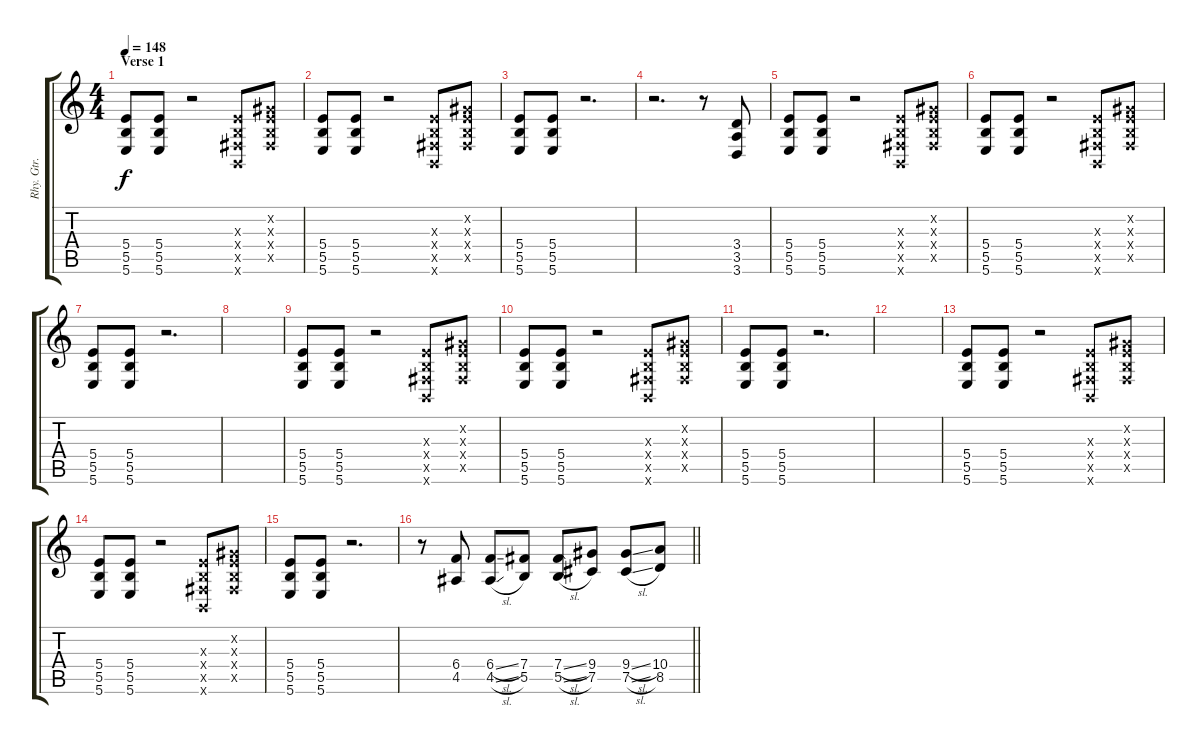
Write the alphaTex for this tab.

\track ("Rhy. Gtr. 1" "Rhy. Gtr. ") {instrument distortionguitar}
\staff {score tabs}
\tuning (Db4 Ab3 E3 B2 Gb2 B1) {hide}
\ts (4 4)
\section ("" "Verse 1")
\tempo 148
\clef g2
\ks c
(5.4 5.5 5.6).8{dy f} (5.4 5.5 5.6).8 r.2 (0.3{x} 0.4{x} 0.5{x} 0.6{x}).8 (0.2{x} 0.3{x} 0.4{x} 0.5{x}).8 |
(5.4 5.5 5.6).8 (5.4 5.5 5.6).8 r.2 (0.3{x} 0.4{x} 0.5{x} 0.6{x}).8 (0.2{x} 0.3{x} 0.4{x} 0.5{x}).8 |
(5.4 5.5 5.6).8 (5.4 5.5 5.6).8 r.2{d} |
r.2{d} r.8 (3.4 3.5 3.6).8 |
(5.4 5.5 5.6).8 (5.4 5.5 5.6).8 r.2 (0.3{x} 0.4{x} 0.5{x} 0.6{x}).8 (0.2{x} 0.3{x} 0.4{x} 0.5{x}).8 |
(5.4 5.5 5.6).8 (5.4 5.5 5.6).8 r.2 (0.3{x} 0.4{x} 0.5{x} 0.6{x}).8 (0.2{x} 0.3{x} 0.4{x} 0.5{x}).8 |
(5.4 5.5 5.6).8 (5.4 5.5 5.6).8 r.2{d} |
|
(5.4 5.5 5.6).8 (5.4 5.5 5.6).8 r.2 (0.3{x} 0.4{x} 0.5{x} 0.6{x}).8 (0.2{x} 0.3{x} 0.4{x} 0.5{x}).8 |
(5.4 5.5 5.6).8 (5.4 5.5 5.6).8 r.2 (0.3{x} 0.4{x} 0.5{x} 0.6{x}).8 (0.2{x} 0.3{x} 0.4{x} 0.5{x}).8 |
(5.4 5.5 5.6).8 (5.4 5.5 5.6).8 r.2{d} |
|
(5.4 5.5 5.6).8 (5.4 5.5 5.6).8 r.2 (0.3{x} 0.4{x} 0.5{x} 0.6{x}).8 (0.2{x} 0.3{x} 0.4{x} 0.5{x}).8 |
(5.4 5.5 5.6).8 (5.4 5.5 5.6).8 r.2 (0.3{x} 0.4{x} 0.5{x} 0.6{x}).8 (0.2{x} 0.3{x} 0.4{x} 0.5{x}).8 |
(5.4 5.5 5.6).8 (5.4 5.5 5.6).8 r.2{d} |
\barLineRight lightlight
r.8 (6.4 4.5).8 (6.4{sl} 4.5{sl}).8 (7.4 5.5).8 (7.4{sl} 5.5{sl}).8 (9.4 7.5).8 (9.4{sl} 7.5{sl}).8 (10.4 8.5).8
